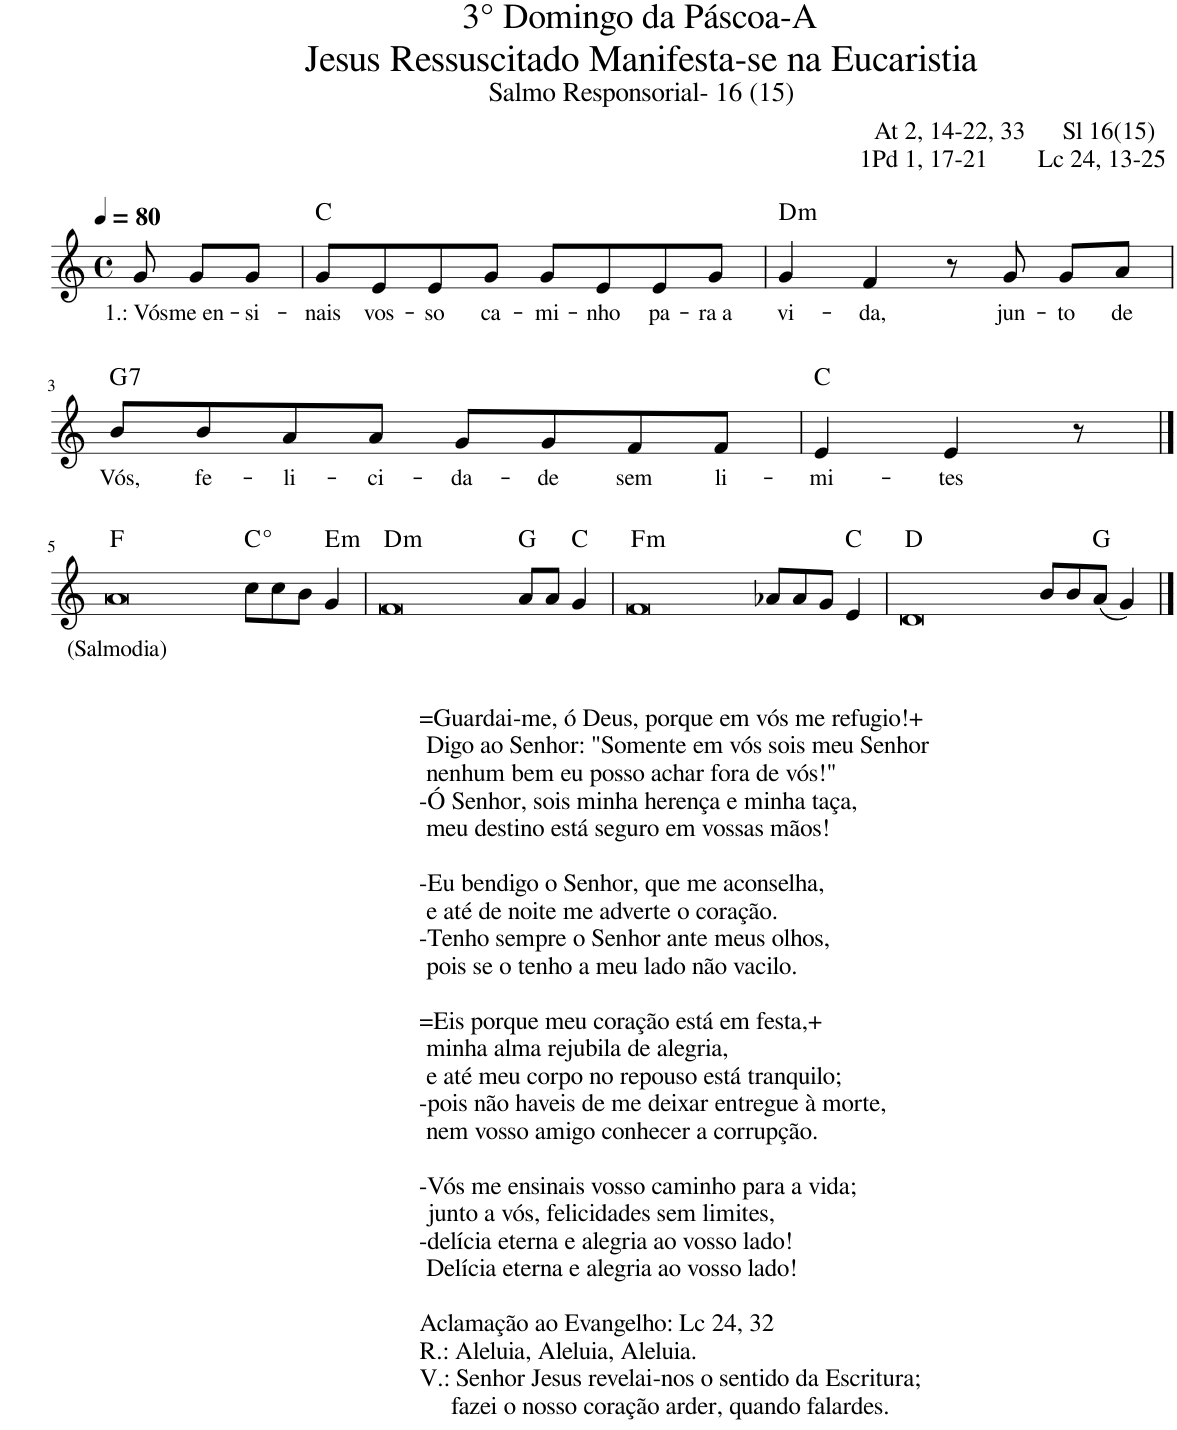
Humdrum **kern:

**kern	**text	**harte
*part1	*part1	*part1
*staff1	*staff1	*
*I"Voz	*	*
*I'Vo.	*	*
*clefG2	*	*
*k[]	*	*
*M4/4	*	*
*met(c)	*	*
*MM80	*	*
=	=	=
!	!LO:LY:b	!
8g/	1.: Vós	.
!	!LO:LY:b	!
8g/L	me en-	.
!	!LO:LY:b	!
8g/J	-si-	.
=1	=1	=1
!	!LO:LY:b	!
8g/L	-nais	C:maj
!	!LO:LY:b	!
8e/	vos-	.
!	!LO:LY:b	!
8e/	-so	.
!	!LO:LY:b	!
8g/J	ca-	.
!	!LO:LY:b	!
8g/L	-mi-	.
!	!LO:LY:b	!
8e/	-nho	.
!	!LO:LY:b	!
8e/	pa-	.
!	!LO:LY:b	!
8g/J	-ra a	.
=2	=2	=2
!	!LO:LY:b	!LO:H:kt=m
4g/	vi-	D:min
!	!LO:LY:b	!
4f/	-da,	.
8r	.	.
!	!LO:LY:b	!
8g/	jun-	.
!	!LO:LY:b	!
8g/L	-to	.
!	!LO:LY:b	!
8a/J	de	.
!!LO:LB:g=z
=3	=3	=3
!	!LO:LY:b	!LO:H:kt=7
8b/L	Vós,	G:7
!	!LO:LY:b	!
8b/	fe-	.
!	!LO:LY:b	!
8a/	-li-	.
!	!LO:LY:b	!
8a/J	-ci-	.
!	!LO:LY:b	!
8g/L	-da-	.
!	!LO:LY:b	!
8g/	-de	.
!	!LO:LY:b	!
8f/	sem	.
!	!LO:LY:b	!
8f/J	li-	.
=4	=4	=4
!	!LO:LY:b	!
4e/	-mi-	C:maj
!	!LO:LY:b	!
4e/	-tes	.
8r	.	.
!!LO:LB:g=z
==5	==5	==5
!LO:TX:b:t==Guardai-me, ó Deus, porque em vós me refugio!+	!	!
!LO:TX:b:t=Digo ao Senhor&colon; "Somente em vós sois meu Senhor	!	!
!LO:TX:b:t=nenhum bem eu posso achar fora de vós!"	!	!
!LO:TX:b:t=-Ó Senhor, sois minha herença e minha taça,	!	!
!LO:TX:b:t=meu destino está seguro em vossas mãos!	!	!
!LO:TX:b:t=-Eu bendigo o Senhor, que me aconselha,	!	!
!LO:TX:b:t=e até de noite me adverte o coração.	!	!
!LO:TX:b:t=-Tenho sempre o Senhor ante meus olhos,	!	!
!LO:TX:b:t=pois se o tenho a meu lado não vacilo.	!	!
!LO:TX:b:t==Eis porque meu coração está em festa,+	!	!
!LO:TX:b:t=minha alma rejubila de alegria,	!	!
!LO:TX:b:t=e até meu corpo no repouso está tranquilo;	!	!
!LO:TX:b:t=-pois não haveis de me deixar entregue à morte,	!	!
!LO:TX:b:t=nem vosso amigo conhecer a corrupção.	!	!
!LO:TX:b:t=-Vós me ensinais vosso caminho para a vida;	!	!
!LO:TX:b:t=junto a vós, felicidades sem limites,	!	!
!LO:TX:b:t=-delícia eterna e alegria ao vosso lado!	!	!
!LO:TX:b:t=Delícia eterna e alegria ao vosso lado!	!	!
!LO:TX:b:t=Aclamação ao Evangelho&colon; Lc 24, 32	!	!
!LO:TX:b:t=R.&colon; Aleluia, Aleluia, Aleluia.	!	!
!LO:TX:b:t=V.&colon; Senhor Jesus revelai-nos o sentido da Escritura;	!	!
!LO:TX:b:t=fazei o nosso coração arder, quando falardes.	!	!
!	!LO:LY:b	!
[1a	(Salmodia)	F:maj
1ryy	.	.
!	!	!LO:H:kt=°
8cc\L	.	.
8cc\	.	.
8b\J	.	.
!	!	!LO:H:kt=m
4g/	.	E:min
=6	=6	=6
!	!	!LO:H:kt=m
[1f	.	D:min
1a]	.	.
8a/L	.	G:maj
8a/J	.	.
4g/	.	C:maj
=7	=7	=7
!	!	!LO:H:kt=m
[1f	.	F:min
1f]	.	.
8a-X/L	.	.
8a-/	.	.
8g/J	.	.
4e/	.	C:maj
=8	=8	=8
[1d	.	D:maj
1f]	.	.
8b/L	.	.
8b/	.	.
(8a/J	.	G:maj
4g/)	.	.
==9	==9	==9
1d]	.	.
=	=	=
*-	*-	*-
